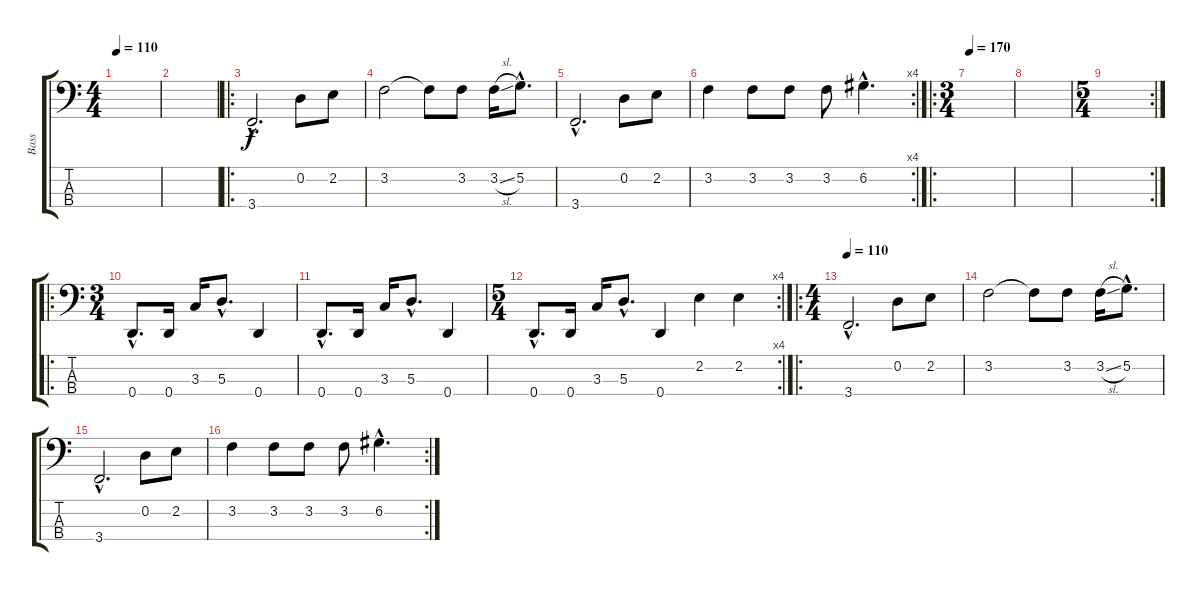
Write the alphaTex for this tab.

\track ("Bass" "Bass") {instrument electricbasspick}
\staff {score tabs}
\tuning (G2 D2 A1 D1) {hide}
\ts (4 4)
\tempo 110
\clef f4
\ks c
|
|
\ro
3.4{hac}.2{d} 0.2.8 2.2.8 |
3.2.2 3.2{t}.8 3.2.8 3.2{sl}.16 5.2{hac}.8{d} |
3.4{hac}.2{d} 0.2.8 2.2.8 |
\rc 4
3.2.4 3.2.8 3.2.8 3.2.8 6.2{hac}.4{d} |
\ro
\ts (3 4)
\tempo 170
|
|
\rc 2
\ts (5 4)
|
\ro
\ts (3 4)
0.4{hac}.8{d} 0.4.16 3.3.16 5.3{hac}.8{d} 0.4.4 |
0.4{hac}.8{d} 0.4.16 3.3.16 5.3{hac}.8{d} 0.4.4 |
\rc 4
\ts (5 4)
0.4{hac}.8{d} 0.4.16 3.3.16 5.3{hac}.8{d} 0.4.4 2.2.4 2.2.4 |
\ro
\ts (4 4)
\tempo 110
3.4{hac}.2{d} 0.2.8 2.2.8 |
3.2.2 3.2{t}.8 3.2.8 3.2{sl}.16 5.2{hac}.8{d} |
3.4{hac}.2{d} 0.2.8 2.2.8 |
\rc 2
3.2.4 3.2.8 3.2.8 3.2.8 6.2{hac}.4{d}
